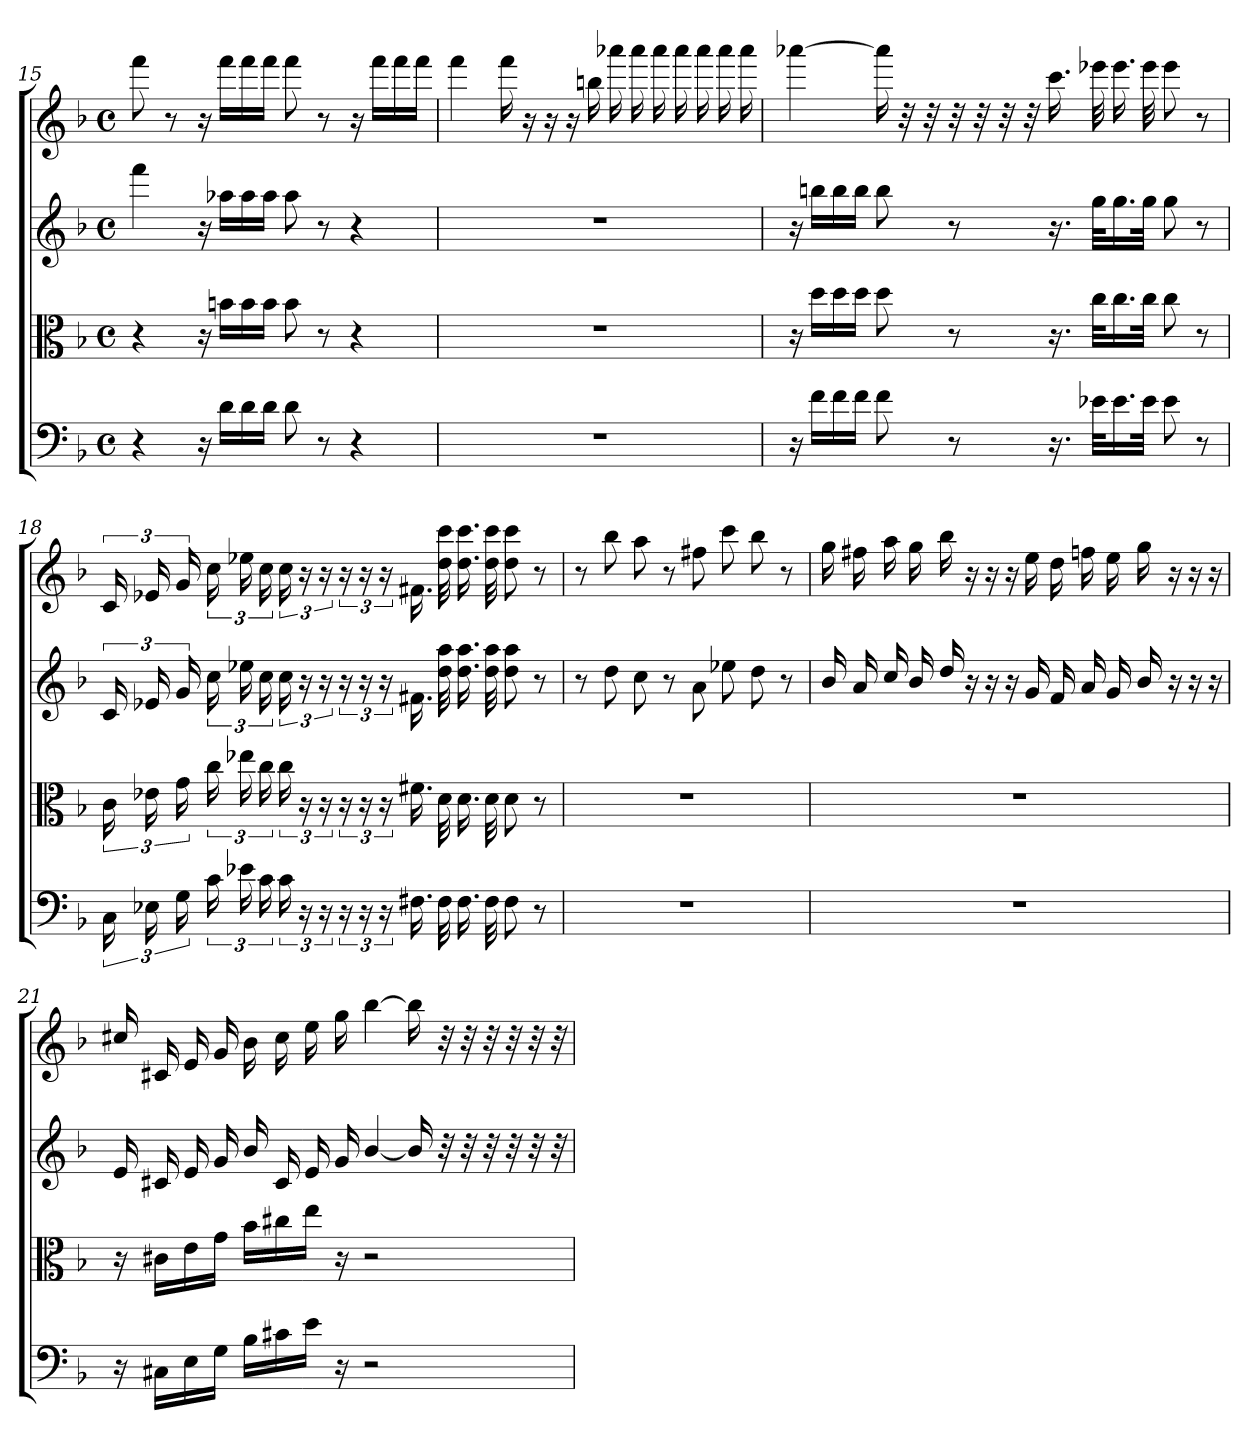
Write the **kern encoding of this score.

**kern	**kern	**kern	**kern
*part4	*part3	*part2	*part1
*staff4	*staff3	*staff2	*staff1
*clefF4	*clefC3	*clefG2	*clefG2
*k[b-]	*k[b-]	*k[b-]	*k[b-]
*d:	*d:	*d:	*d:
*M4/4	*M4/4	*M4/4	*M4/4
*met(c)	*met(c)	*met(c)	*met(c)
=15	=15	=15	=15
4r	4r	4fff\	8fff\
.	.	.	8r
16r	16r	16r	16r
16d\LL	16bn\LL	16aa-X\LL	16fff\LL
16d\	16b\	16aa-\	16fff\
16d\JJ	16b\JJ	16aa-\JJ	16fff\JJ
8d\	8b\	8aa-\	8fff\
8r	8r	8r	8r
4r	4r	4r	16r
.	.	.	16fff\LL
.	.	.	16fff\
.	.	.	16fff\JJ
=16	=16	=16	=16
1r	1r	1r	4fff\
.	.	.	16fff\
.	.	.	16r
.	.	.	16r
.	.	.	16r
.	.	.	16bbn\
.	.	.	16aaa-X\
.	.	.	16aaa-\
.	.	.	16aaa-\
.	.	.	16aaa-\
.	.	.	16aaa-\
.	.	.	16aaa-\
.	.	.	16aaa-\
=17	=17	=17	=17
16r	16r	16r	[4aaa-X\
16f\LL	16dd\LL	16bbn\LL	.
16f\	16dd\	16bb\	.
16f\JJ	16dd\JJ	16bb\JJ	.
8f\	8dd\	8bb\	16aaa-\]
.	.	.	32r
.	.	.	32r
8r	8r	8r	32r
.	.	.	32r
.	.	.	32r
.	.	.	32r
16.r	16.r	16.r	16.ccc\
32e-X\KLL	32cc\KLL	32gg\KLL	32eee-X\
16.e-\	16.cc\	16.gg\	16.eee-\
32e-\JJk	32cc\JJk	32gg\JJk	32eee-\
8e-\	8cc\	8gg\	8eee-\
8r	8r	8r	8r
=18	=18	=18	=18
24C\	24c\	24c/	24c/
24E-X\	24e-X\	24e-X/	24e-X/
24G\	24g\	24g/	24g/
24c\	24cc\	24cc\	24cc\
24e-X\	24ee-X\	24ee-X\	24ee-X\
24c\	24cc\	24cc\	24cc\
24c\	24cc\	24cc\	24cc\
24r	24r	24r	24r
24r	24r	24r	24r
24r	24r	24r	24r
24r	24r	24r	24r
24r	24r	24r	24r
16.F#X\	16.f#X\	16.f#X\	16.f#X\
32F#\	32d\	32dd\ 32aa\	32dd\ 32ccc\
16.F#\	16.d\	16.dd\ 16.aa\	16.dd\ 16.ccc\
32F#\	32d\	32dd\ 32aa\	32dd\ 32ccc\
8F#\	8d\	8dd\ 8aa\	8dd\ 8ccc\
8r	8r	8r	8r
=19	=19	=19	=19
1r	1r	8r	8r
.	.	8dd\	8bb-\
.	.	8cc\	8aa\
.	.	8r	8r
.	.	8a\	8ff#X\
.	.	8ee-X\	8ccc\
.	.	8dd\	8bb-\
.	.	8r	8r
=20	=20	=20	=20
1r	1r	16b-/	16gg\
.	.	16a/	16ff#X\
.	.	16cc/	16aa\
.	.	16b-/	16gg\
.	.	16dd/	16bb-\
.	.	16r	16r
.	.	16r	16r
.	.	16r	16r
.	.	16g/	16ee\
.	.	16f/	16dd\
.	.	16a/	16ffn\
.	.	16g/	16ee\
.	.	16b-/	16gg\
.	.	16r	16r
.	.	16r	16r
.	.	16r	16r
=21	=21	=21	=21
16r	16r	16e/	16cc#X/
16C#X\LL	16c#X\LL	16c#X/	16c#X/
16E\	16e\	16e/	16e/
16G\JJ	16g\JJ	16g/	16g/
16B-\LL	16b-\LL	16b-/	16b-\
16c#X\	16cc#X\	16c#/	16cc#\
16e\JJ	16ee\JJ	16e/	16ee\
16r	16r	16g/	16gg\
2r	2r	[4b-/	[4bb-\
.	.	16b-/]	16bb-\]
.	.	32r	32r
.	.	32r	32r
.	.	32r	32r
.	.	32r	32r
.	.	32r	32r
.	.	32r	32r
=	=	=	=
*-	*-	*-	*-
